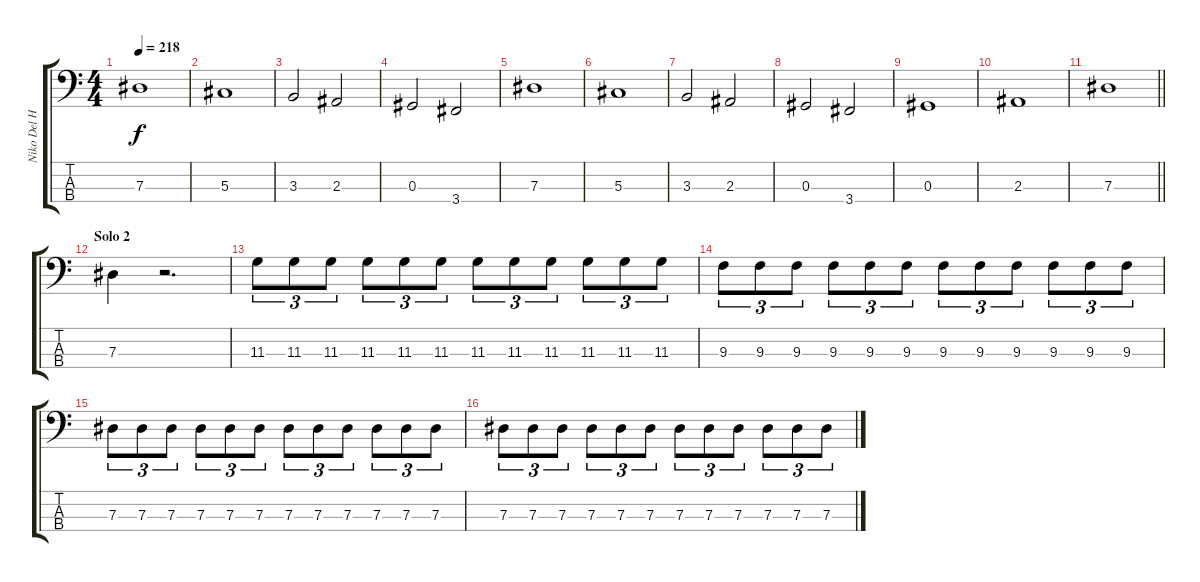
\track ("Niko Del Hierro" "Niko Del H") {instrument electricbassfinger}
\staff {score tabs}
\tuning (Gb2 Db2 Ab1 Eb1) {hide}
\ts (4 4)
\tempo 218
\clef f4
\ks c
7.3.1{dy f} |
5.3.1 |
3.3.2 2.3.2 |
0.3.2 3.4.2 |
7.3.1 |
5.3.1 |
3.3.2 2.3.2 |
0.3.2 3.4.2 |
0.3.1 |
2.3.1 |
\barLineRight lightlight
7.3.1 |
\section ("" "Solo 2")
7.3.4 r.2{d} |
11.3.8{tu (3 2)} 11.3.8{tu (3 2)} 11.3.8{tu (3 2)} 11.3.8{tu (3 2)} 11.3.8{tu (3 2)} 11.3.8{tu (3 2)} 11.3.8{tu (3 2)} 11.3.8{tu (3 2)} 11.3.8{tu (3 2)} 11.3.8{tu (3 2)} 11.3.8{tu (3 2)} 11.3.8{tu (3 2)} |
9.3.8{tu (3 2)} 9.3.8{tu (3 2)} 9.3.8{tu (3 2)} 9.3.8{tu (3 2)} 9.3.8{tu (3 2)} 9.3.8{tu (3 2)} 9.3.8{tu (3 2)} 9.3.8{tu (3 2)} 9.3.8{tu (3 2)} 9.3.8{tu (3 2)} 9.3.8{tu (3 2)} 9.3.8{tu (3 2)} |
7.3.8{tu (3 2)} 7.3.8{tu (3 2)} 7.3.8{tu (3 2)} 7.3.8{tu (3 2)} 7.3.8{tu (3 2)} 7.3.8{tu (3 2)} 7.3.8{tu (3 2)} 7.3.8{tu (3 2)} 7.3.8{tu (3 2)} 7.3.8{tu (3 2)} 7.3.8{tu (3 2)} 7.3.8{tu (3 2)} |
7.3.8{tu (3 2)} 7.3.8{tu (3 2)} 7.3.8{tu (3 2)} 7.3.8{tu (3 2)} 7.3.8{tu (3 2)} 7.3.8{tu (3 2)} 7.3.8{tu (3 2)} 7.3.8{tu (3 2)} 7.3.8{tu (3 2)} 7.3.8{tu (3 2)} 7.3.8{tu (3 2)} 7.3.8{tu (3 2)}
